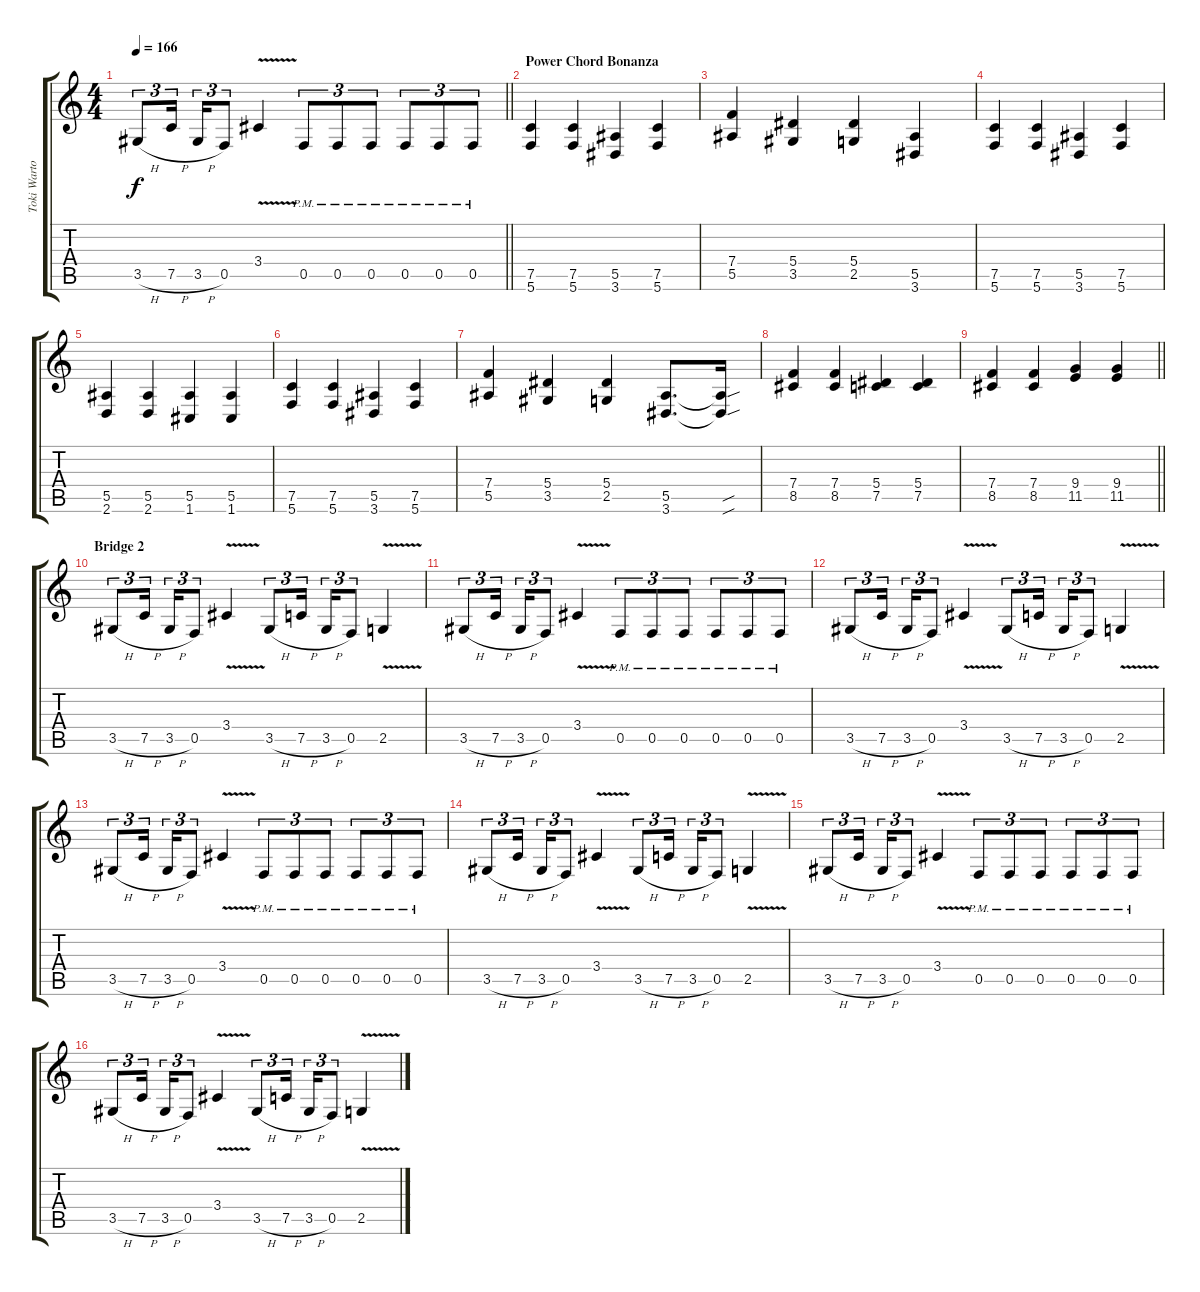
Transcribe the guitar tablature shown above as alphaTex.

\track ("Toki Wartooth" "Toki Warto") {instrument overdrivenguitar}
\staff {score tabs}
\tuning (C4 G3 Eb3 Bb2 F2 C2) {hide}
\ts (4 4)
\tempo 166
\clef g2
\barLineRight lightlight
\ks c
3.5{h}.8{tu (3 2) dy f} 7.5{h}.16{tu (3 2) beam splitsecondary} 3.5{h}.16{tu (3 2)} 0.5.8{tu (3 2)} 3.4{v}.4 0.5{pm}.8{tu (3 2)} 0.5{pm}.8{tu (3 2)} 0.5{pm}.8{tu (3 2)} 0.5{pm}.8{tu (3 2)} 0.5{pm}.8{tu (3 2)} 0.5{pm}.8{tu (3 2)} |
\section ("" "Power Chord Bonanza")
(7.5 5.6).4 (7.5 5.6).4 (5.5 3.6).4 (7.5 5.6).4 |
(7.4 5.5).4 (5.4 3.5).4 (5.4 2.5).4 (5.5 3.6).4 |
(7.5 5.6).4 (7.5 5.6).4 (5.5 3.6).4 (7.5 5.6).4 |
(5.5 2.6).4 (5.5 2.6).4 (5.5 1.6).4 (5.5 1.6).4 |
(7.5 5.6).4 (7.5 5.6).4 (5.5 3.6).4 (7.5 5.6).4 |
(7.4 5.5).4 (5.4 3.5).4 (5.4 2.5).4 (5.5 3.6).8{d} (5.5{sou t} 3.6{sou t}).16 |
(7.4 8.5).4 (7.4 8.5).4 (5.4 7.5).4 (5.4 7.5).4 |
\barLineRight lightlight
(7.4 8.5).4 (7.4 8.5).4 (9.4 11.5).4 (9.4 11.5).4 |
\section ("" "Bridge 2")
3.5{h}.8{tu (3 2)} 7.5{h}.16{tu (3 2) beam splitsecondary} 3.5{h}.16{tu (3 2)} 0.5.8{tu (3 2)} 3.4{v}.4 3.5{h}.8{tu (3 2)} 7.5{h}.16{tu (3 2) beam splitsecondary} 3.5{h}.16{tu (3 2)} 0.5.8{tu (3 2)} 2.5{v}.4 |
3.5{h}.8{tu (3 2)} 7.5{h}.16{tu (3 2) beam splitsecondary} 3.5{h}.16{tu (3 2)} 0.5.8{tu (3 2)} 3.4{v}.4 0.5{pm}.8{tu (3 2)} 0.5{pm}.8{tu (3 2)} 0.5{pm}.8{tu (3 2)} 0.5{pm}.8{tu (3 2)} 0.5{pm}.8{tu (3 2)} 0.5{pm}.8{tu (3 2)} |
3.5{h}.8{tu (3 2)} 7.5{h}.16{tu (3 2) beam splitsecondary} 3.5{h}.16{tu (3 2)} 0.5.8{tu (3 2)} 3.4{v}.4 3.5{h}.8{tu (3 2)} 7.5{h}.16{tu (3 2) beam splitsecondary} 3.5{h}.16{tu (3 2)} 0.5.8{tu (3 2)} 2.5{v}.4 |
3.5{h}.8{tu (3 2)} 7.5{h}.16{tu (3 2) beam splitsecondary} 3.5{h}.16{tu (3 2)} 0.5.8{tu (3 2)} 3.4{v}.4 0.5{pm}.8{tu (3 2)} 0.5{pm}.8{tu (3 2)} 0.5{pm}.8{tu (3 2)} 0.5{pm}.8{tu (3 2)} 0.5{pm}.8{tu (3 2)} 0.5{pm}.8{tu (3 2)} |
3.5{h}.8{tu (3 2)} 7.5{h}.16{tu (3 2) beam splitsecondary} 3.5{h}.16{tu (3 2)} 0.5.8{tu (3 2)} 3.4{v}.4 3.5{h}.8{tu (3 2)} 7.5{h}.16{tu (3 2) beam splitsecondary} 3.5{h}.16{tu (3 2)} 0.5.8{tu (3 2)} 2.5{v}.4 |
3.5{h}.8{tu (3 2)} 7.5{h}.16{tu (3 2) beam splitsecondary} 3.5{h}.16{tu (3 2)} 0.5.8{tu (3 2)} 3.4{v}.4 0.5{pm}.8{tu (3 2)} 0.5{pm}.8{tu (3 2)} 0.5{pm}.8{tu (3 2)} 0.5{pm}.8{tu (3 2)} 0.5{pm}.8{tu (3 2)} 0.5{pm}.8{tu (3 2)} |
3.5{h}.8{tu (3 2)} 7.5{h}.16{tu (3 2) beam splitsecondary} 3.5{h}.16{tu (3 2)} 0.5.8{tu (3 2)} 3.4{v}.4 3.5{h}.8{tu (3 2)} 7.5{h}.16{tu (3 2) beam splitsecondary} 3.5{h}.16{tu (3 2)} 0.5.8{tu (3 2)} 2.5{v}.4
